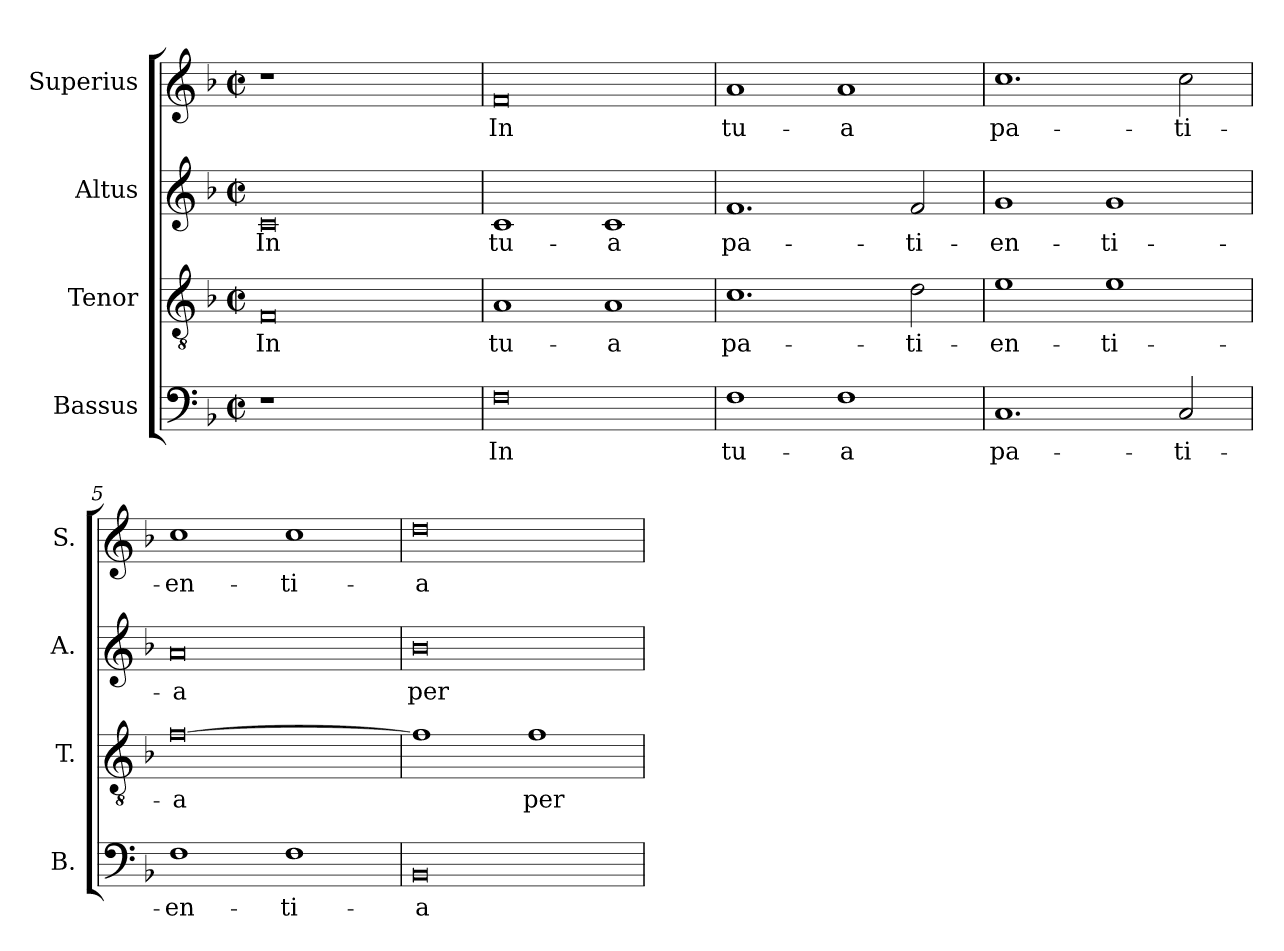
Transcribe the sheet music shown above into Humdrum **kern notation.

**kern	**text	**kern	**text	**kern	**text	**kern	**text
*part4	*part4	*part3	*part3	*part2	*part2	*part1	*part1
*staff4	*staff4	*staff3	*staff3	*staff2	*staff2	*staff1	*staff1
*I"Bassus	*	*I"Tenor	*	*I"Altus	*	*I"Superius	*
*I'B.	*	*I'T.	*	*I'A.	*	*I'S.	*
!!LO:PB:g=z
*clefF4	*	*clefGv2	*	*clefG2	*	*clefG2	*
*	*	*ITrd7c12	*	*	*	*	*
*k[b-]	*	*k[b-]	*	*k[b-]	*	*k[b-]	*
*F:	*	*F:	*	*F:	*	*F:	*
*M2/2	*	*M2/2	*	*M2/2	*	*M2/2	*
*met(c|)	*	*met(c|)	*	*met(c|)	*	*met(c|)	*
=1	=1	=1	=1	=1	=1	=1	=1
!LO:N:vis=1	!	!	!	!	!	!	!
!	!	!	!LO:LY:b:color=#000000	!	!	!	!
!	!	!	!	!	!LO:LY:b:color=#000000	!LO:N:vis=1	!
1r	.	0FFi	In	0ci	In	1r	.
1ryy	.	.	.	.	.	1ryy	.
=2	=2	=2	=2	=2	=2	=2	=2
!	!LO:LY:b:color=#000000	!	!	!	!	!	!
!	!	!	!LO:LY:b:color=#000000	!	!	!	!
!	!	!	!	!	!LO:LY:b:color=#000000	!	!
!	!	!	!	!	!	!	!LO:LY:b:color=#000000
0Fi	In	1AAi	tu-	1ci	tu-	0fi	In
!	!	!	!LO:LY:b:color=#000000	!	!	!	!
!	!	!	!	!	!LO:LY:b:color=#000000	!	!
.	.	1AAi	-a	1ci	-a	.	.
=3	=3	=3	=3	=3	=3	=3	=3
!	!LO:LY:b:color=#000000	!	!	!	!	!	!
!	!	!	!LO:LY:b:color=#000000	!	!	!	!
!	!	!	!	!	!LO:LY:b:color=#000000	!	!
!	!	!	!	!	!	!	!LO:LY:b:color=#000000
1Fi	tu-	1.Ci	pa-	1.fi	pa-	1ai	tu-
!	!LO:LY:b:color=#000000	!	!	!	!	!	!
!	!	!	!	!	!	!	!LO:LY:b:color=#000000
1Fi	-a	.	.	.	.	1ai	-a
!	!	!	!LO:LY:b:color=#000000	!	!	!	!
!	!	!	!	!	!LO:LY:b:color=#000000	!	!
.	.	2Di\	-ti-	2fi/	-ti-	.	.
=4	=4	=4	=4	=4	=4	=4	=4
!	!LO:LY:b:color=#000000	!	!	!	!	!	!
!	!	!	!LO:LY:b:color=#000000	!	!	!	!
!	!	!	!	!	!LO:LY:b:color=#000000	!	!
!	!	!	!	!	!	!	!LO:LY:b:color=#000000
1.Ci	pa-	1Ei	-en-	1gi	-en-	1.cci	pa-
!	!	!	!LO:LY:b:color=#000000	!	!	!	!
!	!	!	!	!	!LO:LY:b:color=#000000	!	!
.	.	1Ei	-ti-	1gi	-ti-	.	.
!	!LO:LY:b:color=#000000	!	!	!	!	!	!
!	!	!	!	!	!	!	!LO:LY:b:color=#000000
2Ci/	-ti-	.	.	.	.	2cci\	-ti-
=5	=5	=5	=5	=5	=5	=5	=5
!	!LO:LY:b:color=#000000	!	!	!	!	!	!
!	!	!	!LO:LY:b:color=#000000	!	!	!	!
!	!	!	!	!	!LO:LY:b:color=#000000	!	!
!	!	!	!	!	!	!	!LO:LY:b:color=#000000
1Fi	-en-	[>0Fi	-a	0ai	-a	1cci	-en-
!	!LO:LY:b:color=#000000	!	!	!	!	!	!
!	!	!	!	!	!	!	!LO:LY:b:color=#000000
1Fi	-ti-	.	.	.	.	1cci	-ti-
=6	=6	=6	=6	=6	=6	=6	=6
!	!LO:LY:b:color=#000000	!	!	!	!	!	!
!	!	!	!	!	!LO:LY:b:color=#000000	!	!
!	!	!	!	!	!	!	!LO:LY:b:color=#000000
0BB-i	-a	1Fi]	.	0b-i	per	0ddi	-a
!	!	!	!LO:LY:b:color=#000000	!	!	!	!
.	.	1Fi	per	.	.	.	.
=	=	=	=	=	=	=	=
*-	*-	*-	*-	*-	*-	*-	*-
